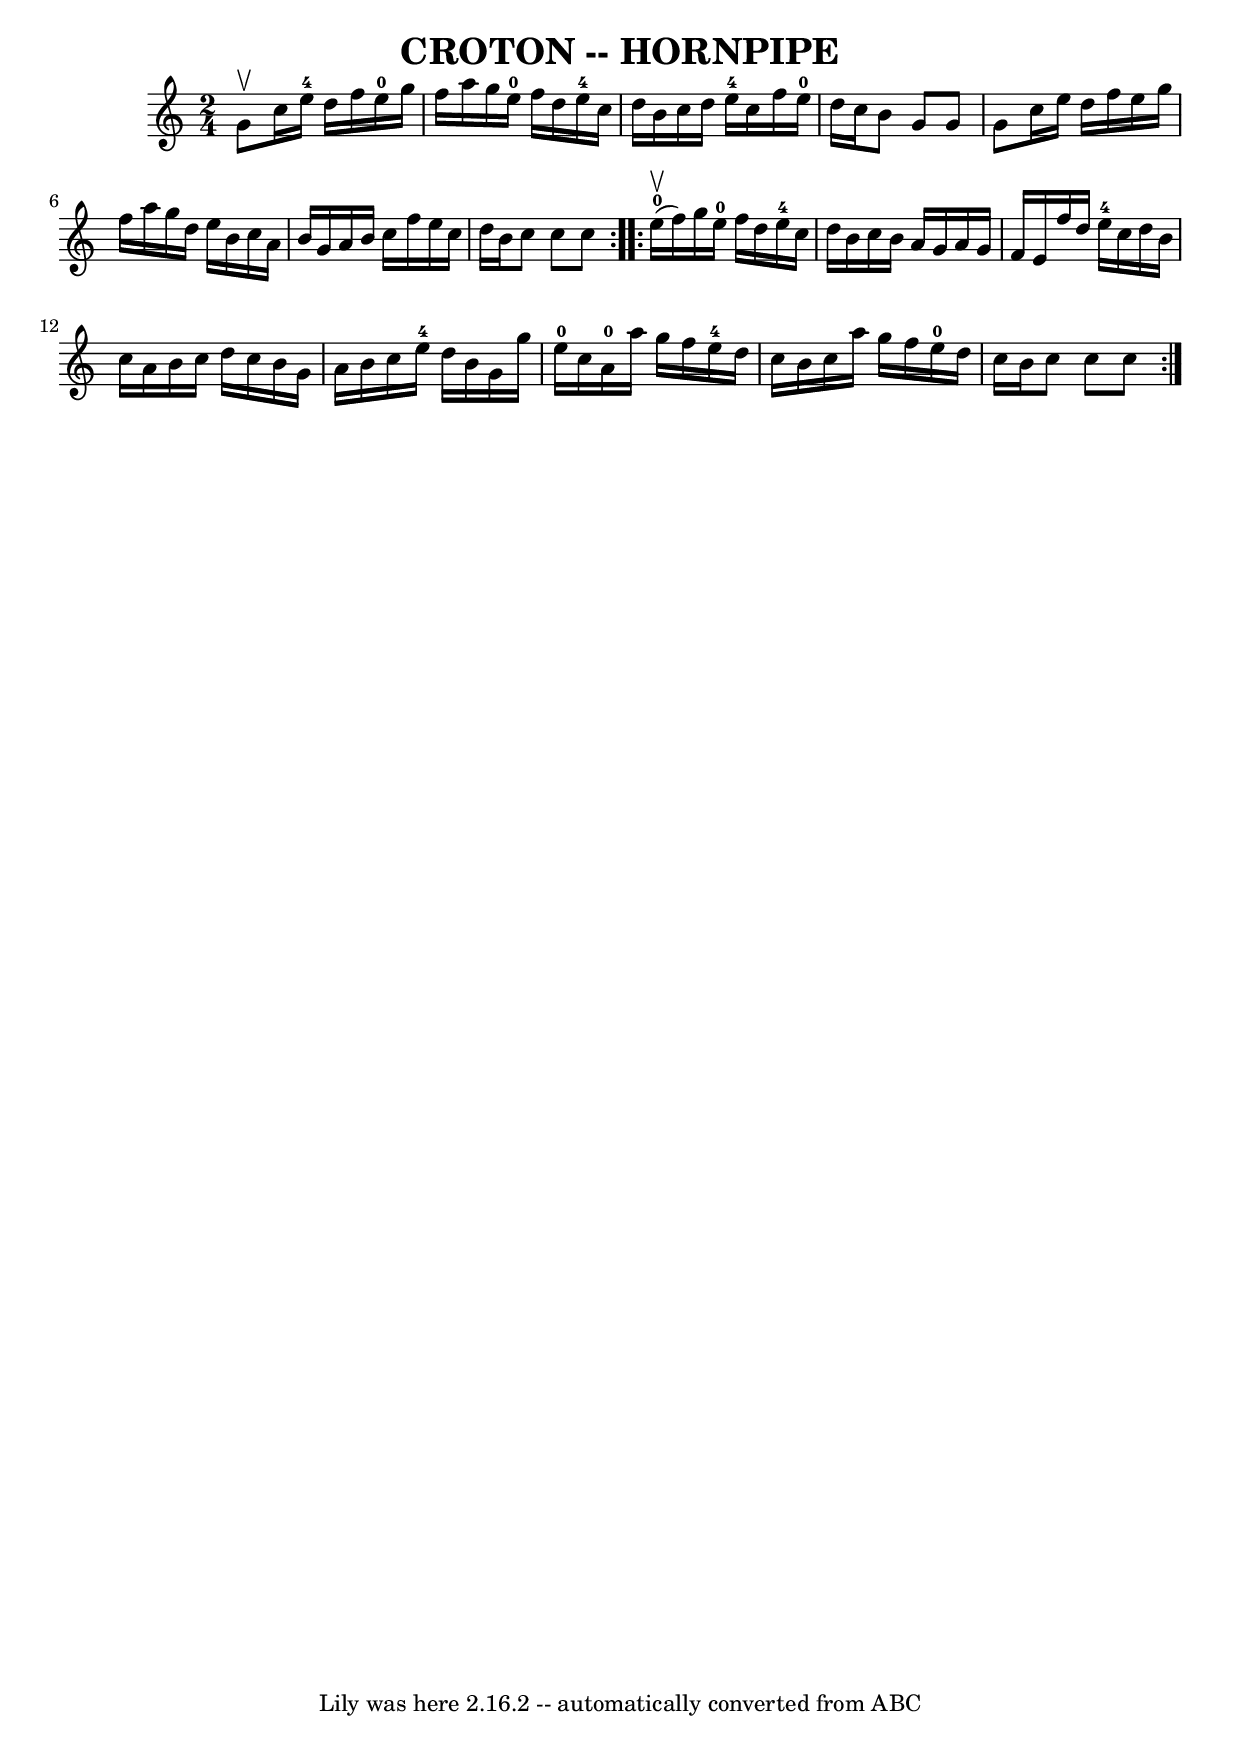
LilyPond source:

\version "2.16.2"
\include "Mammoth.ily"
\header {
  %% book = "Ryan's Mammoth Collection of Fiddle Tunes"
  crossRefNumber = "1"
  footnotes = ""
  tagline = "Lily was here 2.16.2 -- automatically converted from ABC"
  title = "CROTON -- HORNPIPE"

}
voicedefault =  {



  \repeat volta 2 {

    \time 2/4 
    \key c \major     g'8^\upbow        |
    c''16 e''16-4        d''16 f''16 e''16-0 g''16 f''16 a''16     |
    g''16         e''16-0 f''16 d''16 e''16-4 c''16 d''16 b'16      |
    c''16 d''16 e''16-4 c''16 f''16 e''16-0 d''16       c''16     |
    b'8 g'8 g'8 g'8    | |
    c''16      e''16 d''16 f''16 e''16 g''16 f''16 a''16     |
         g''16 d''16 e''16 b'16 c''16 a'16 b'16 g'16     |
         a'16 b'16 c''16 f''16 e''16 c''16 d''16 b'16     |
    
    c''8 c''8 c''8    
  }     
  \repeat volta 2 {
    e''16-0(^\upbow        f''16)        |
    g''16 e''16-0 f''16 d''16 e''16-4      c''16 d''16 b'16     |
    c''16 b'16 a'16 g'16 a'16         g'16 f'16 e'16     |
    f''16 d''16 e''16-4 c''16         d''16 b'16 c''16 a'16     |
    b'16 c''16 d''16 c''16         b'16 g'16 a'16 b'16    |  |
    c''16 e''16-4        d''16 b'16 g'16 g''16 e''16-0 c''16     |
    a'16-0       a''16 g''16 f''16 e''16-4 d''16 c''16 b'16     |
         c''16 a''16 g''16 f''16 e''16-0 d''16 c''16 b'16      |
    c''8 c''8 c''8    
  }   

}

\score{
  <<

    \context Staff="default"
    {
      \voicedefault 
      
    }

  >>
  \layout {
    
  }
  \midi {
  }

}
